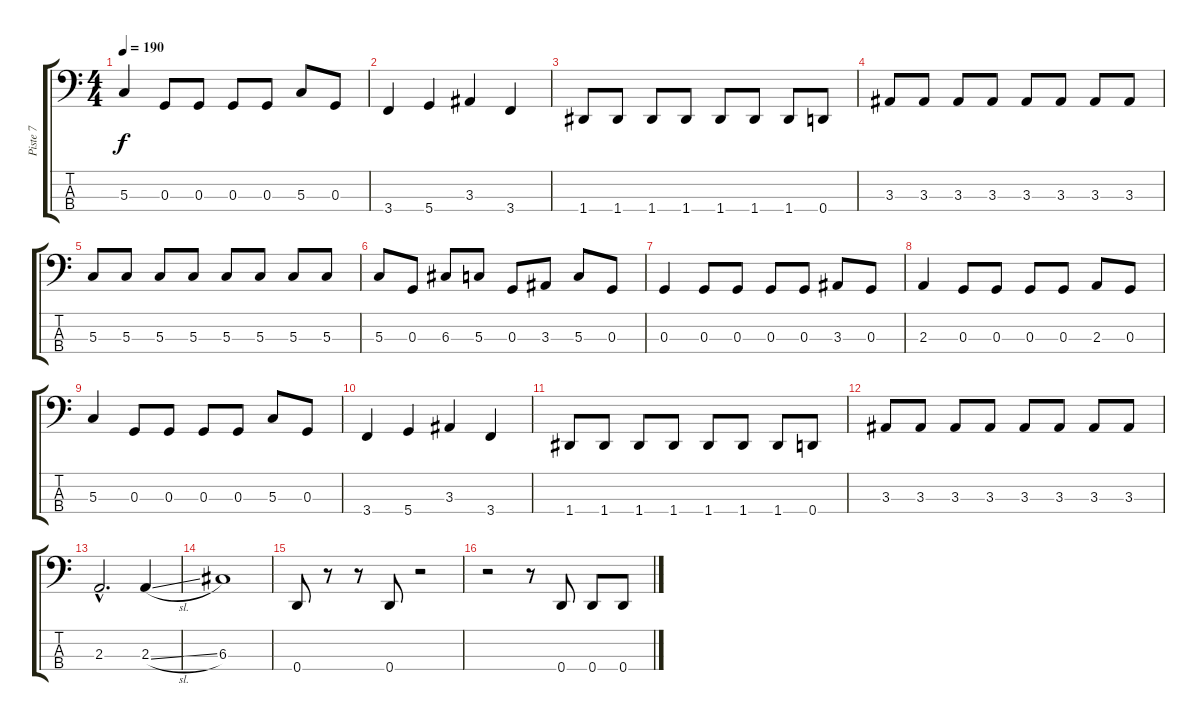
\track ("Piste 7" "Piste 7") {instrument electricbassfinger}
\staff {score tabs}
\tuning (F2 C2 G1 D1) {hide}
\ts (4 4)
\tempo 190
\clef f4
\ks c
5.3.4{dy f} 0.3.8 0.3.8 0.3.8 0.3.8 5.3.8 0.3.8 |
3.4.4 5.4.4 3.3.4 3.4.4 |
1.4.8 1.4.8 1.4.8 1.4.8 1.4.8 1.4.8 1.4.8 0.4.8 |
3.3.8 3.3.8 3.3.8 3.3.8 3.3.8 3.3.8 3.3.8 3.3.8 |
5.3.8 5.3.8 5.3.8 5.3.8 5.3.8 5.3.8 5.3.8 5.3.8 |
5.3.8 0.3.8 6.3.8 5.3.8 0.3.8 3.3.8 5.3.8 0.3.8 |
0.3.4 0.3.8 0.3.8 0.3.8 0.3.8 3.3.8 0.3.8 |
2.3.4 0.3.8 0.3.8 0.3.8 0.3.8 2.3.8 0.3.8 |
5.3.4 0.3.8 0.3.8 0.3.8 0.3.8 5.3.8 0.3.8 |
3.4.4 5.4.4 3.3.4 3.4.4 |
1.4.8 1.4.8 1.4.8 1.4.8 1.4.8 1.4.8 1.4.8 0.4.8 |
3.3.8 3.3.8 3.3.8 3.3.8 3.3.8 3.3.8 3.3.8 3.3.8 |
2.3{hac}.2{d} 2.3{sl}.4 |
6.3.1 |
0.4.8 r.8 r.8 0.4.8 r.2 |
r.2 r.8 0.4.8 0.4.8 0.4.8
